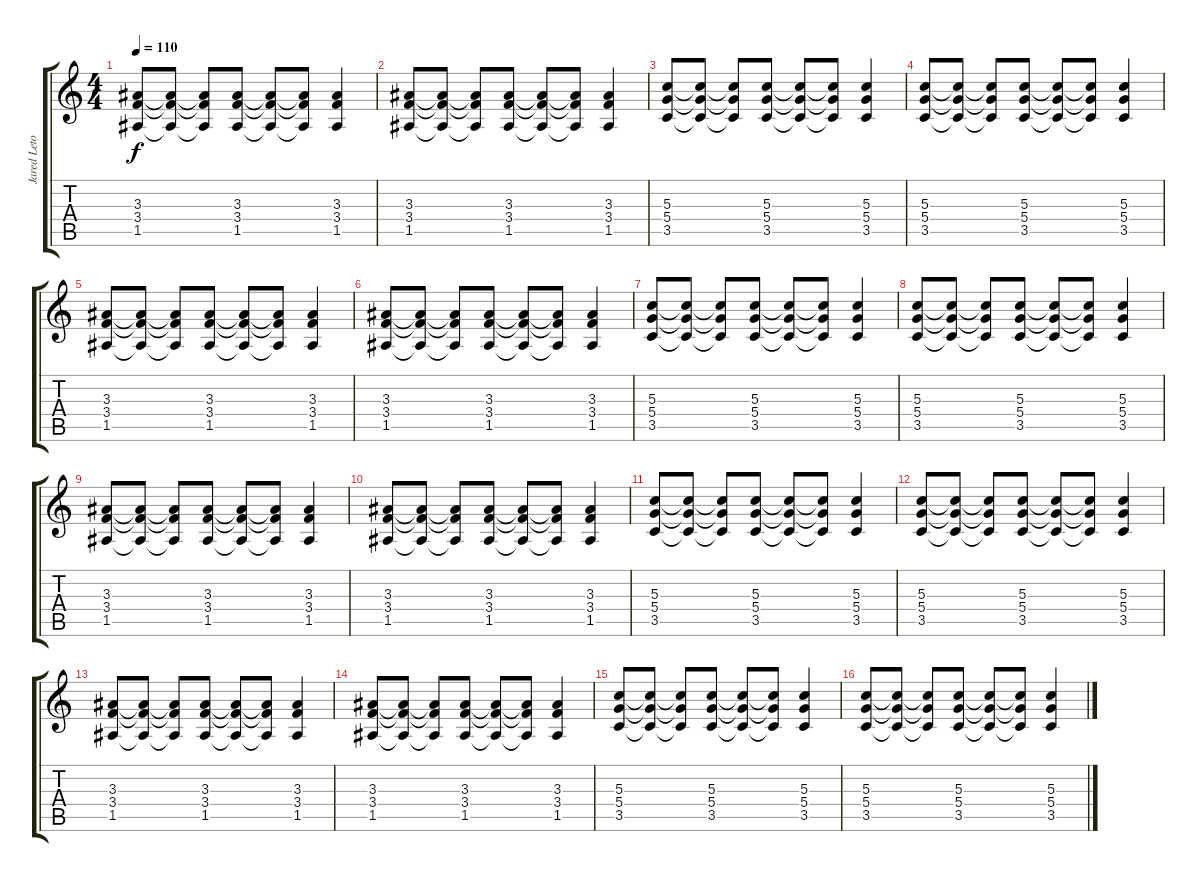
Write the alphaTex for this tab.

\track ("Jared Leto" "Jared Leto") {instrument acousticguitarsteel}
\staff {score tabs}
\tuning (E4 B3 G3 D3 A2 D2) {hide}
\ts (4 4)
\tempo 110
\clef g2
\ks c
(3.3 3.4 1.5).8{dy f} (3.3{t} 3.4{t} 1.5{t}).8 (3.3{t} 3.4{t} 1.5{t}).8 (3.3 3.4 1.5).8 (3.3{t} 3.4{t} 1.5{t}).8 (3.3{t} 3.4{t} 1.5{t}).8 (3.3 3.4 1.5).4 |
(3.3 3.4 1.5).8 (3.3{t} 3.4{t} 1.5{t}).8 (3.3{t} 3.4{t} 1.5{t}).8 (3.3 3.4 1.5).8 (3.3{t} 3.4{t} 1.5{t}).8 (3.3{t} 3.4{t} 1.5{t}).8 (3.3 3.4 1.5).4 |
(5.3 5.4 3.5).8 (5.3{t} 5.4{t} 3.5{t}).8 (5.3{t} 5.4{t} 3.5{t}).8 (5.3 5.4 3.5).8 (5.3{t} 5.4{t} 3.5{t}).8 (5.3{t} 5.4{t} 3.5{t}).8 (5.3 5.4 3.5).4 |
(5.3 5.4 3.5).8 (5.3{t} 5.4{t} 3.5{t}).8 (5.3{t} 5.4{t} 3.5{t}).8 (5.3 5.4 3.5).8 (5.3{t} 5.4{t} 3.5{t}).8 (5.3{t} 5.4{t} 3.5{t}).8 (5.3 5.4 3.5).4 |
(3.3 3.4 1.5).8 (3.3{t} 3.4{t} 1.5{t}).8 (3.3{t} 3.4{t} 1.5{t}).8 (3.3 3.4 1.5).8 (3.3{t} 3.4{t} 1.5{t}).8 (3.3{t} 3.4{t} 1.5{t}).8 (3.3 3.4 1.5).4 |
(3.3 3.4 1.5).8 (3.3{t} 3.4{t} 1.5{t}).8 (3.3{t} 3.4{t} 1.5{t}).8 (3.3 3.4 1.5).8 (3.3{t} 3.4{t} 1.5{t}).8 (3.3{t} 3.4{t} 1.5{t}).8 (3.3 3.4 1.5).4 |
(5.3 5.4 3.5).8 (5.3{t} 5.4{t} 3.5{t}).8 (5.3{t} 5.4{t} 3.5{t}).8 (5.3 5.4 3.5).8 (5.3{t} 5.4{t} 3.5{t}).8 (5.3{t} 5.4{t} 3.5{t}).8 (5.3 5.4 3.5).4 |
(5.3 5.4 3.5).8 (5.3{t} 5.4{t} 3.5{t}).8 (5.3{t} 5.4{t} 3.5{t}).8 (5.3 5.4 3.5).8 (5.3{t} 5.4{t} 3.5{t}).8 (5.3{t} 5.4{t} 3.5{t}).8 (5.3 5.4 3.5).4 |
(3.3 3.4 1.5).8 (3.3{t} 3.4{t} 1.5{t}).8 (3.3{t} 3.4{t} 1.5{t}).8 (3.3 3.4 1.5).8 (3.3{t} 3.4{t} 1.5{t}).8 (3.3{t} 3.4{t} 1.5{t}).8 (3.3 3.4 1.5).4 |
(3.3 3.4 1.5).8 (3.3{t} 3.4{t} 1.5{t}).8 (3.3{t} 3.4{t} 1.5{t}).8 (3.3 3.4 1.5).8 (3.3{t} 3.4{t} 1.5{t}).8 (3.3{t} 3.4{t} 1.5{t}).8 (3.3 3.4 1.5).4 |
(5.3 5.4 3.5).8 (5.3{t} 5.4{t} 3.5{t}).8 (5.3{t} 5.4{t} 3.5{t}).8 (5.3 5.4 3.5).8 (5.3{t} 5.4{t} 3.5{t}).8 (5.3{t} 5.4{t} 3.5{t}).8 (5.3 5.4 3.5).4 |
(5.3 5.4 3.5).8 (5.3{t} 5.4{t} 3.5{t}).8 (5.3{t} 5.4{t} 3.5{t}).8 (5.3 5.4 3.5).8 (5.3{t} 5.4{t} 3.5{t}).8 (5.3{t} 5.4{t} 3.5{t}).8 (5.3 5.4 3.5).4 |
(3.3 3.4 1.5).8 (3.3{t} 3.4{t} 1.5{t}).8 (3.3{t} 3.4{t} 1.5{t}).8 (3.3 3.4 1.5).8 (3.3{t} 3.4{t} 1.5{t}).8 (3.3{t} 3.4{t} 1.5{t}).8 (3.3 3.4 1.5).4 |
(3.3 3.4 1.5).8 (3.3{t} 3.4{t} 1.5{t}).8 (3.3{t} 3.4{t} 1.5{t}).8 (3.3 3.4 1.5).8 (3.3{t} 3.4{t} 1.5{t}).8 (3.3{t} 3.4{t} 1.5{t}).8 (3.3 3.4 1.5).4 |
(5.3 5.4 3.5).8 (5.3{t} 5.4{t} 3.5{t}).8 (5.3{t} 5.4{t} 3.5{t}).8 (5.3 5.4 3.5).8 (5.3{t} 5.4{t} 3.5{t}).8 (5.3{t} 5.4{t} 3.5{t}).8 (5.3 5.4 3.5).4 |
(5.3 5.4 3.5).8 (5.3{t} 5.4{t} 3.5{t}).8 (5.3{t} 5.4{t} 3.5{t}).8 (5.3 5.4 3.5).8 (5.3{t} 5.4{t} 3.5{t}).8 (5.3{t} 5.4{t} 3.5{t}).8 (5.3 5.4 3.5).4
